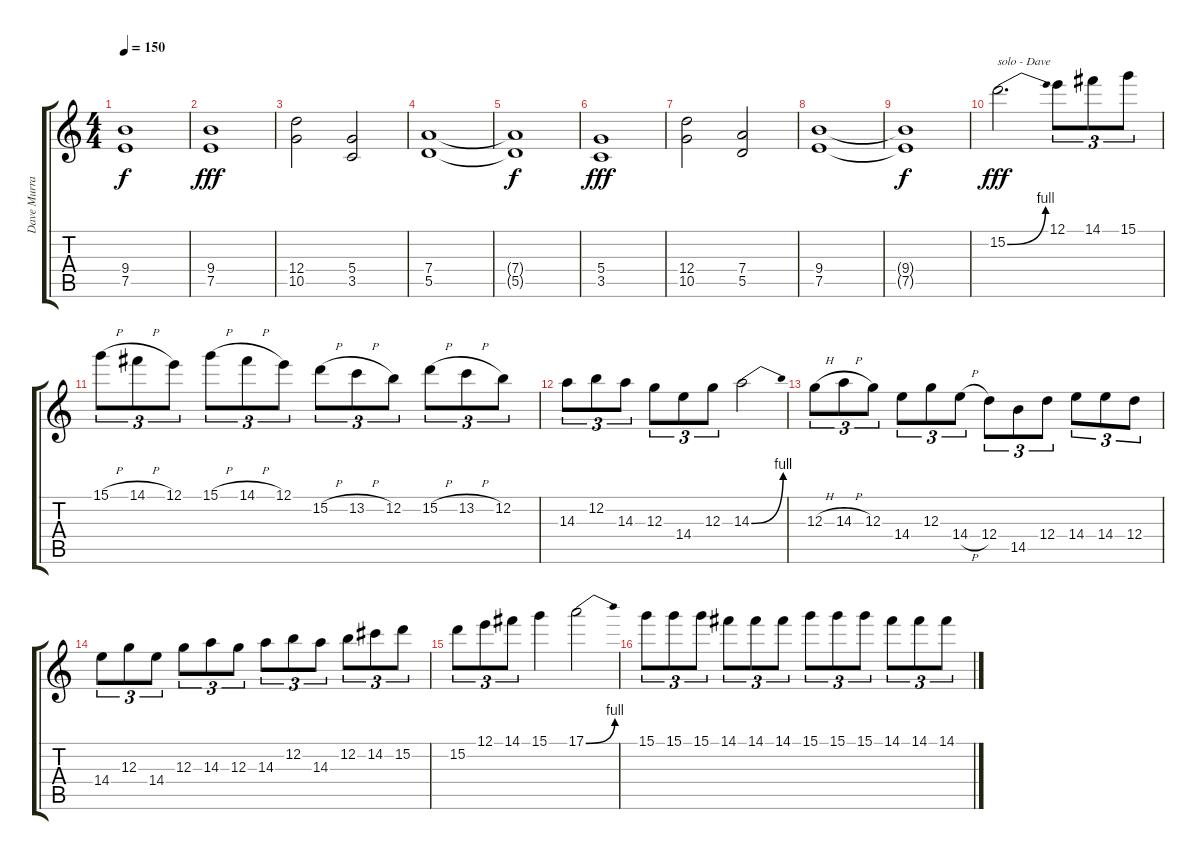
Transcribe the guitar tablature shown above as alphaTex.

\track ("Dave Murray" "Dave Murra") {instrument distortionguitar}
\staff {score tabs}
\tuning (E4 B3 G3 D3 A2 E2) {hide}
\ts (4 4)
\tempo 150
\clef g2
\ks c
(9.4{t} 7.5{t}).1{dy f} |
(9.4 7.5).1{dy fff} |
(12.4 10.5).2 (5.4 3.5).2 |
(7.4 5.5).1 |
(7.4{t} 5.5{t}).1{dy f} |
(5.4 3.5).1{dy fff} |
(12.4 10.5).2 (7.4 5.5).2 |
(9.4 7.5).1 |
(9.4{t} 7.5{t}).1{dy f} |
15.2{be (bend 0 0 60 4)}.2{d txt "solo - Dave" dy fff} 12.1.8{tu (3 2)} 14.1.8{tu (3 2)} 15.1.8{tu (3 2)} |
15.1{h}.8{tu (3 2)} 14.1{h}.8{tu (3 2)} 12.1.8{tu (3 2)} 15.1{h}.8{tu (3 2)} 14.1{h}.8{tu (3 2)} 12.1.8{tu (3 2)} 15.2{h}.8{tu (3 2)} 13.2{h}.8{tu (3 2)} 12.2.8{tu (3 2)} 15.2{h}.8{tu (3 2)} 13.2{h}.8{tu (3 2)} 12.2.8{tu (3 2)} |
14.3.8{tu (3 2)} 12.2.8{tu (3 2)} 14.3.8{tu (3 2)} 12.3.8{tu (3 2)} 14.4.8{tu (3 2)} 12.3.8{tu (3 2)} 14.3{be (bend 0 0 60 4)}.2 |
12.3{h}.8{tu (3 2)} 14.3{h}.8{tu (3 2)} 12.3.8{tu (3 2)} 14.4.8{tu (3 2)} 12.3.8{tu (3 2)} 14.4{h}.8{tu (3 2)} 12.4.8{tu (3 2)} 14.5.8{tu (3 2)} 12.4.8{tu (3 2)} 14.4.8{tu (3 2)} 14.4.8{tu (3 2)} 12.4.8{tu (3 2)} |
14.4.8{tu (3 2)} 12.3.8{tu (3 2)} 14.4.8{tu (3 2)} 12.3.8{tu (3 2)} 14.3.8{tu (3 2)} 12.3.8{tu (3 2)} 14.3.8{tu (3 2)} 12.2.8{tu (3 2)} 14.3.8{tu (3 2)} 12.2.8{tu (3 2)} 14.2.8{tu (3 2)} 15.2.8{tu (3 2)} |
15.2.8{tu (3 2)} 12.1.8{tu (3 2)} 14.1.8{tu (3 2)} 15.1.4 17.1{be (bend 0 0 60 4)}.2 |
15.1.8{tu (3 2)} 15.1.8{tu (3 2)} 15.1.8{tu (3 2)} 14.1.8{tu (3 2)} 14.1.8{tu (3 2)} 14.1.8{tu (3 2)} 15.1.8{tu (3 2)} 15.1.8{tu (3 2)} 15.1.8{tu (3 2)} 14.1.8{tu (3 2)} 14.1.8{tu (3 2)} 14.1.8{tu (3 2)}
